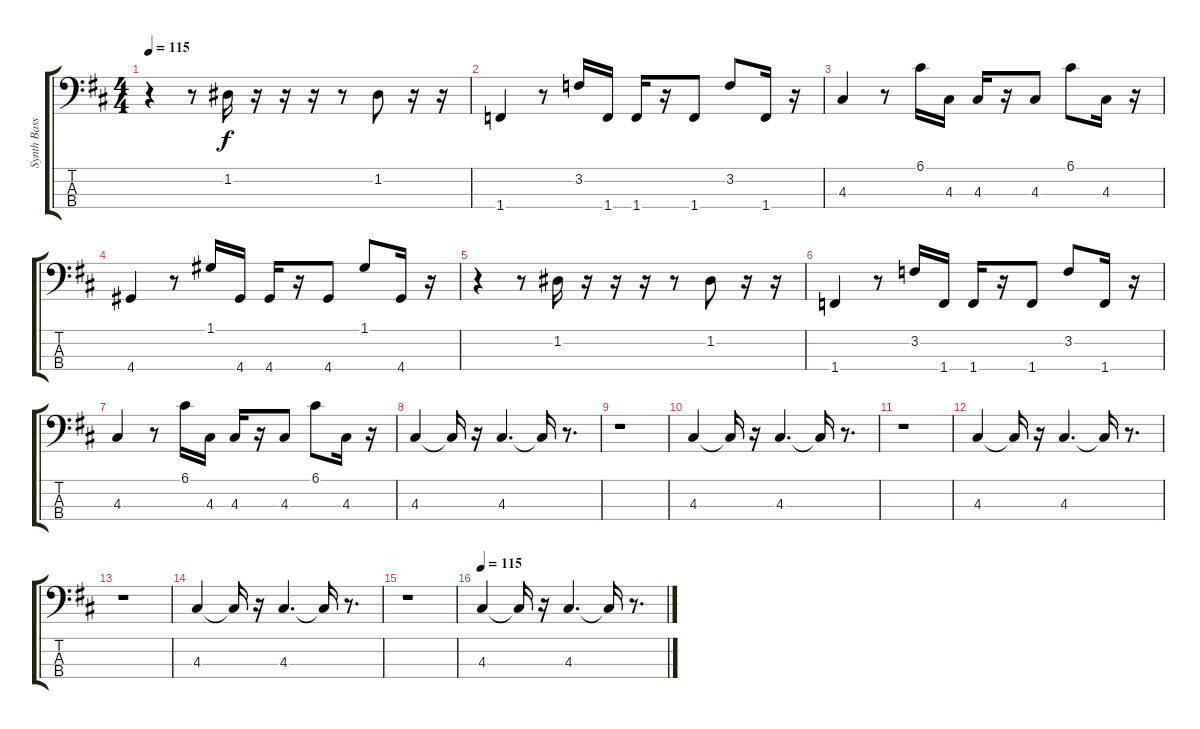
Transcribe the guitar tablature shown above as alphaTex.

\track ("Synth Bass" "Synth Bass") {instrument synthbass1}
\staff {score tabs}
\tuning (G2 D2 A1 E1) {hide}
\ts (4 4)
\tempo 115
\clef f4
\ks bminor
r.4{dy f} r.8 1.2.16 r.16 r.16 r.16 r.8 1.2.8 r.16 r.16 |
1.4.4 r.8 3.2.16 1.4.16 1.4.16 r.16 1.4.8 3.2.8 1.4.16 r.16 |
4.3.4 r.8 6.1.16 4.3.16 4.3.16 r.16 4.3.8 6.1.8 4.3.16 r.16 |
4.4.4 r.8 1.1.16 4.4.16 4.4.16 r.16 4.4.8 1.1.8 4.4.16 r.16 |
r.4 r.8 1.2.16 r.16 r.16 r.16 r.8 1.2.8 r.16 r.16 |
1.4.4 r.8 3.2.16 1.4.16 1.4.16 r.16 1.4.8 3.2.8 1.4.16 r.16 |
4.3.4 r.8 6.1.16 4.3.16 4.3.16 r.16 4.3.8 6.1.8 4.3.16 r.16 |
4.3.4 4.3{t}.16 r.16 4.3.4{d} 4.3{t}.16 r.8{d} |
r.1 |
4.3.4 4.3{t}.16 r.16 4.3.4{d} 4.3{t}.16 r.8{d} |
r.1 |
4.3.4 4.3{t}.16 r.16 4.3.4{d} 4.3{t}.16 r.8{d} |
r.1 |
4.3.4 4.3{t}.16 r.16 4.3.4{d} 4.3{t}.16 r.8{d} |
r.1 |
\tempo 115
4.3.4 4.3{t}.16 r.16 4.3.4{d} 4.3{t}.16 r.8{d}
